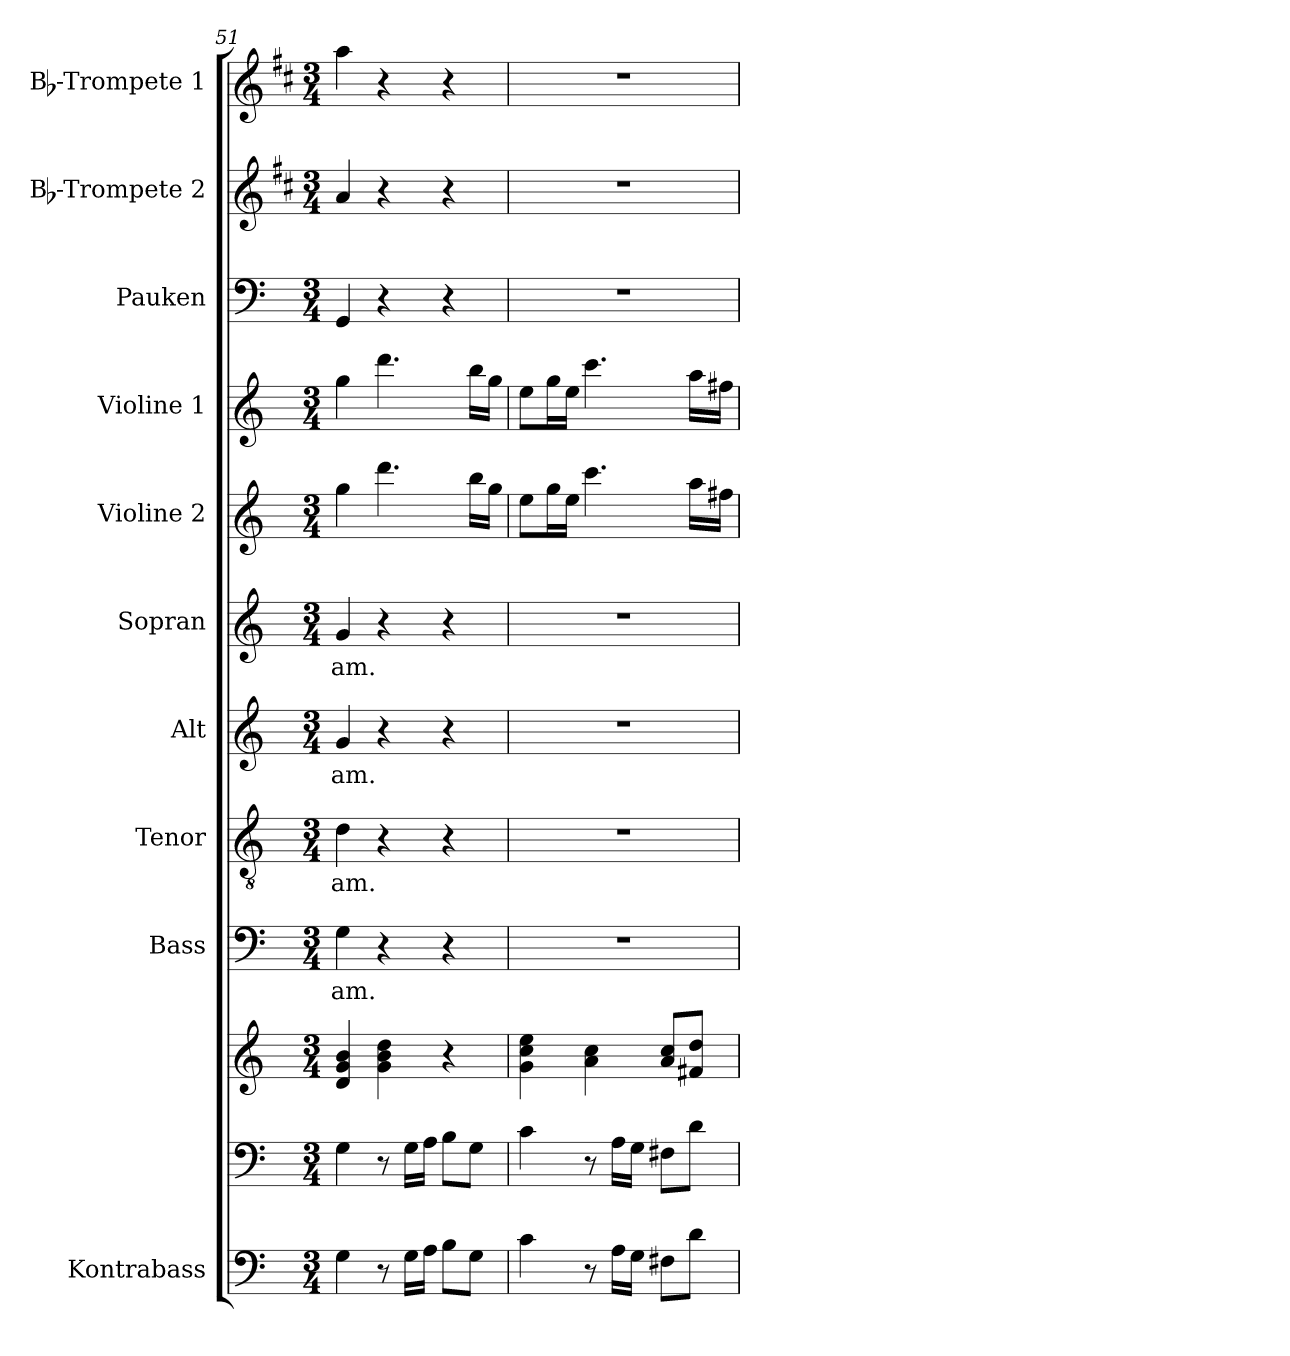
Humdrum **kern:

**kern	**kern	**kern	**kern	**text	**kern	**text	**kern	**text	**kern	**text	**kern	**kern	**kern	**kern	**kern
*part11	*part10	*part10	*part9	*part9	*part8	*part8	*part7	*part7	*part6	*part6	*part5	*part4	*part3	*part2	*part1
*staff12	*staff11	*staff10	*staff9	*staff9	*staff8	*staff8	*staff7	*staff7	*staff6	*staff6	*staff5	*staff4	*staff3	*staff2	*staff1
*I"Kontrabass	*	*	*I"Bass	*	*I"Tenor	*	*I"Alt	*	*I"Sopran	*	*I"Violine 2	*I"Violine 1	*I"Pauken	*I"Bb-Trompete 2	*I"Bb-Trompete 1
*I'Kb.	*	*	*I'B.	*	*I'T.	*	*I'A.	*	*I'S.	*	*I'Vl. 2	*I'Vl. 1	*I'Pk.	*I'Bb Trp. 2	*I'Bb Trp. 1
!!LO:PB:g=z
*clefF4	*clefF4	*clefG2	*clefF4	*	*clefGv2	*	*clefG2	*	*clefG2	*	*clefG2	*clefG2	*clefF4	*clefG2	*clefG2
*ITrd7c12	*	*	*	*	*	*	*	*	*	*	*	*	*	*ITrd1c2	*ITrd1c2
*k[]	*k[]	*k[]	*k[]	*	*k[]	*	*k[]	*	*k[]	*	*k[]	*k[]	*k[]	*k[]	*k[]
*C:	*C:	*C:	*C:	*	*C:	*	*C:	*	*C:	*	*C:	*C:	*C:	*C:	*C:
*M3/4	*M3/4	*M3/4	*M3/4	*	*M3/4	*	*M3/4	*	*M3/4	*	*M3/4	*M3/4	*M3/4	*M3/4	*M3/4
=51	=51	=51	=51	=51	=51	=51	=51	=51	=51	=51	=51	=51	=51	=51	=51
!	!	!	!	!LO:LY:b	!	!LO:LY:b	!	!LO:LY:b	!	!LO:LY:b	!	!	!	!	!
4GG\	4G\	4d/ 4g/ 4b/	4G\	-am.	4d\	-am.	4g/	-am.	4g/	-am.	4gg\	4gg\	4GG/	4g/	4gg\
8r	8r	4g\ 4b\ 4dd\	4r	.	4r	.	4r	.	4r	.	4.ddd\	4.ddd\	4r	4r	4r
16GG\LL	16G\LL	.	.	.	.	.	.	.	.	.	.	.	.	.	.
16AA\JJ	16A\JJ	.	.	.	.	.	.	.	.	.	.	.	.	.	.
8BB\L	8B\L	4r	4r	.	4r	.	4r	.	4r	.	.	.	4r	4r	4r
8GG\J	8G\J	.	.	.	.	.	.	.	.	.	16bb\LL	16bb\LL	.	.	.
.	.	.	.	.	.	.	.	.	.	.	16gg\JJ	16gg\JJ	.	.	.
=52	=52	=52	=52	=52	=52	=52	=52	=52	=52	=52	=52	=52	=52	=52	=52
4C\	4c\	4g\ 4cc\ 4ee\	2.r	.	2.r	.	2.r	.	2.r	.	8ee\L	8ee\L	2.r	2.r	2.r
.	.	.	.	.	.	.	.	.	.	.	16gg\L	16gg\L	.	.	.
.	.	.	.	.	.	.	.	.	.	.	16ee\JJ	16ee\JJ	.	.	.
8r	8r	4a\ 4cc\	.	.	.	.	.	.	.	.	4.ccc\	4.ccc\	.	.	.
16AA\LL	16A\LL	.	.	.	.	.	.	.	.	.	.	.	.	.	.
16GG\JJ	16G\JJ	.	.	.	.	.	.	.	.	.	.	.	.	.	.
8FF#X\L	8F#X\L	8a/ 8cc/L	.	.	.	.	.	.	.	.	.	.	.	.	.
8D\J	8d\J	8f#X/ 8dd/J	.	.	.	.	.	.	.	.	16aa\LL	16aa\LL	.	.	.
.	.	.	.	.	.	.	.	.	.	.	16ff#X\JJ	16ff#X\JJ	.	.	.
=	=	=	=	=	=	=	=	=	=	=	=	=	=	=	=
*-	*-	*-	*-	*-	*-	*-	*-	*-	*-	*-	*-	*-	*-	*-	*-
